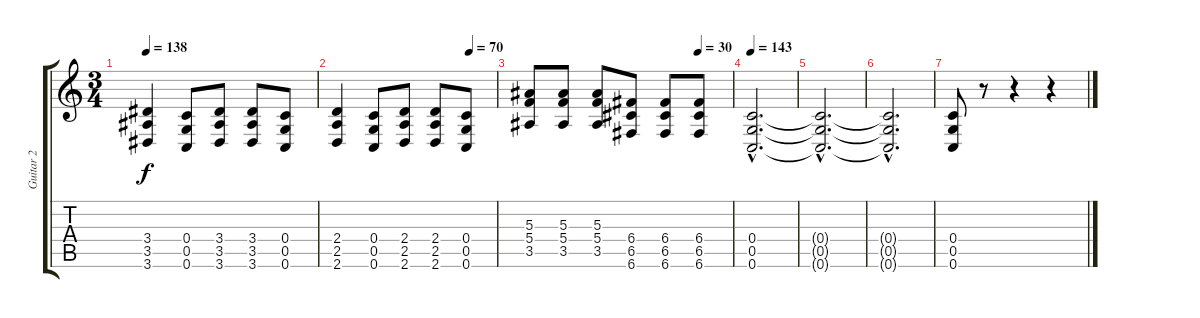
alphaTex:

\track ("Guitar 2" "Guitar 2") {instrument overdrivenguitar}
\staff {score tabs}
\tuning (D4 A3 F3 C3 G2 C2) {hide}
\ts (3 4)
\tempo 138
\clef g2
\ks c
(3.4 3.5 3.6).4{dy f} (0.4 0.5 0.6).8 (3.4 3.5 3.6).8 (3.4 3.5 3.6).8 (0.4 0.5 0.6).8 |
\tempo (70 0.8333333333333334)
(2.4 2.5 2.6).4 (0.4 0.5 0.6).8 (2.4 2.5 2.6).8 (2.4 2.5 2.6).8 (0.4 0.5 0.6).8 |
\tempo (30 0.8333333333333334)
(5.3 5.4 3.5).8 (5.3 5.4 3.5).8 (5.3 5.4 3.5).8 (6.4 6.5 6.6).8 (6.4 6.5 6.6).8 (6.4 6.5 6.6).8 |
\tempo 143
(0.4{hac} 0.5{hac} 0.6{hac}).2{d} |
(0.4{hac t} 0.5{hac t} 0.6{hac t}).2{d} |
(0.4{hac t} 0.5{hac t} 0.6{hac t}).2{d} |
(0.4 0.5 0.6).8 r.8 r.4 r.4
